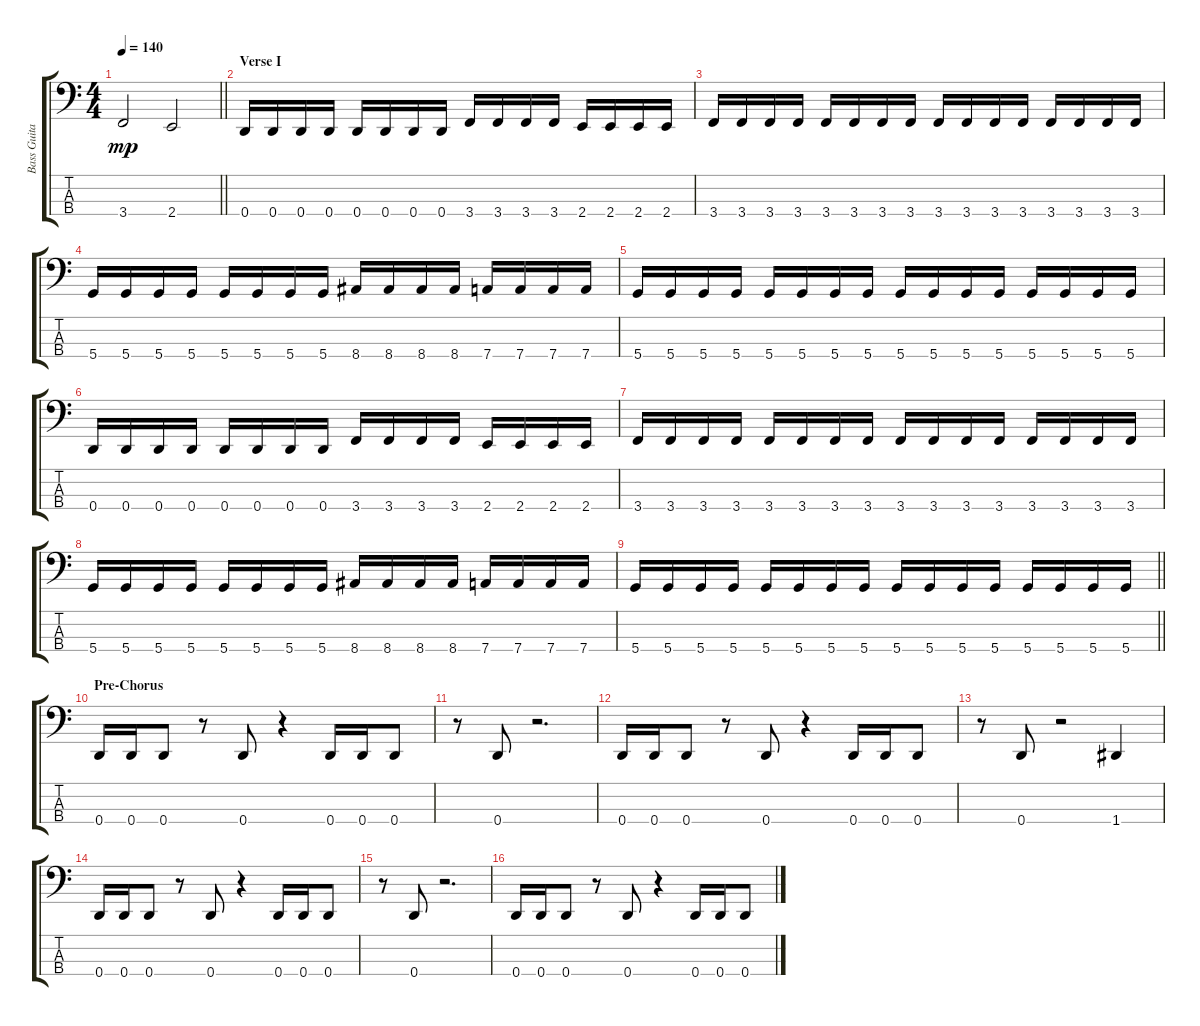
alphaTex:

\track ("Bass Guitar" "Bass Guita") {instrument electricbassfinger}
\staff {score tabs}
\tuning (G2 D2 A1 D1) {hide}
\ts (4 4)
\tempo 140
\clef f4
\barLineRight lightlight
\ks c
3.4.2{dy mp} 2.4.2 |
\section ("" "Verse I")
0.4.16 0.4.16 0.4.16 0.4.16 0.4.16 0.4.16 0.4.16 0.4.16 3.4.16 3.4.16 3.4.16 3.4.16 2.4.16 2.4.16 2.4.16 2.4.16 |
3.4.16 3.4.16 3.4.16 3.4.16 3.4.16 3.4.16 3.4.16 3.4.16 3.4.16 3.4.16 3.4.16 3.4.16 3.4.16 3.4.16 3.4.16 3.4.16 |
5.4.16 5.4.16 5.4.16 5.4.16 5.4.16 5.4.16 5.4.16 5.4.16 8.4.16 8.4.16 8.4.16 8.4.16 7.4.16 7.4.16 7.4.16 7.4.16 |
5.4.16 5.4.16 5.4.16 5.4.16 5.4.16 5.4.16 5.4.16 5.4.16 5.4.16 5.4.16 5.4.16 5.4.16 5.4.16 5.4.16 5.4.16 5.4.16 |
0.4.16 0.4.16 0.4.16 0.4.16 0.4.16 0.4.16 0.4.16 0.4.16 3.4.16 3.4.16 3.4.16 3.4.16 2.4.16 2.4.16 2.4.16 2.4.16 |
3.4.16 3.4.16 3.4.16 3.4.16 3.4.16 3.4.16 3.4.16 3.4.16 3.4.16 3.4.16 3.4.16 3.4.16 3.4.16 3.4.16 3.4.16 3.4.16 |
5.4.16 5.4.16 5.4.16 5.4.16 5.4.16 5.4.16 5.4.16 5.4.16 8.4.16 8.4.16 8.4.16 8.4.16 7.4.16 7.4.16 7.4.16 7.4.16 |
\barLineRight lightlight
5.4.16 5.4.16 5.4.16 5.4.16 5.4.16 5.4.16 5.4.16 5.4.16 5.4.16 5.4.16 5.4.16 5.4.16 5.4.16 5.4.16 5.4.16 5.4.16 |
\section ("" "Pre-Chorus")
0.4.16 0.4.16 0.4.8 r.8 0.4.8 r.4 0.4.16 0.4.16 0.4.8 |
r.8 0.4.8 r.2{d} |
0.4.16 0.4.16 0.4.8 r.8 0.4.8 r.4 0.4.16 0.4.16 0.4.8 |
r.8 0.4.8 r.2 1.4.4 |
0.4.16 0.4.16 0.4.8 r.8 0.4.8 r.4 0.4.16 0.4.16 0.4.8 |
r.8 0.4.8 r.2{d} |
0.4.16 0.4.16 0.4.8 r.8 0.4.8 r.4 0.4.16 0.4.16 0.4.8
